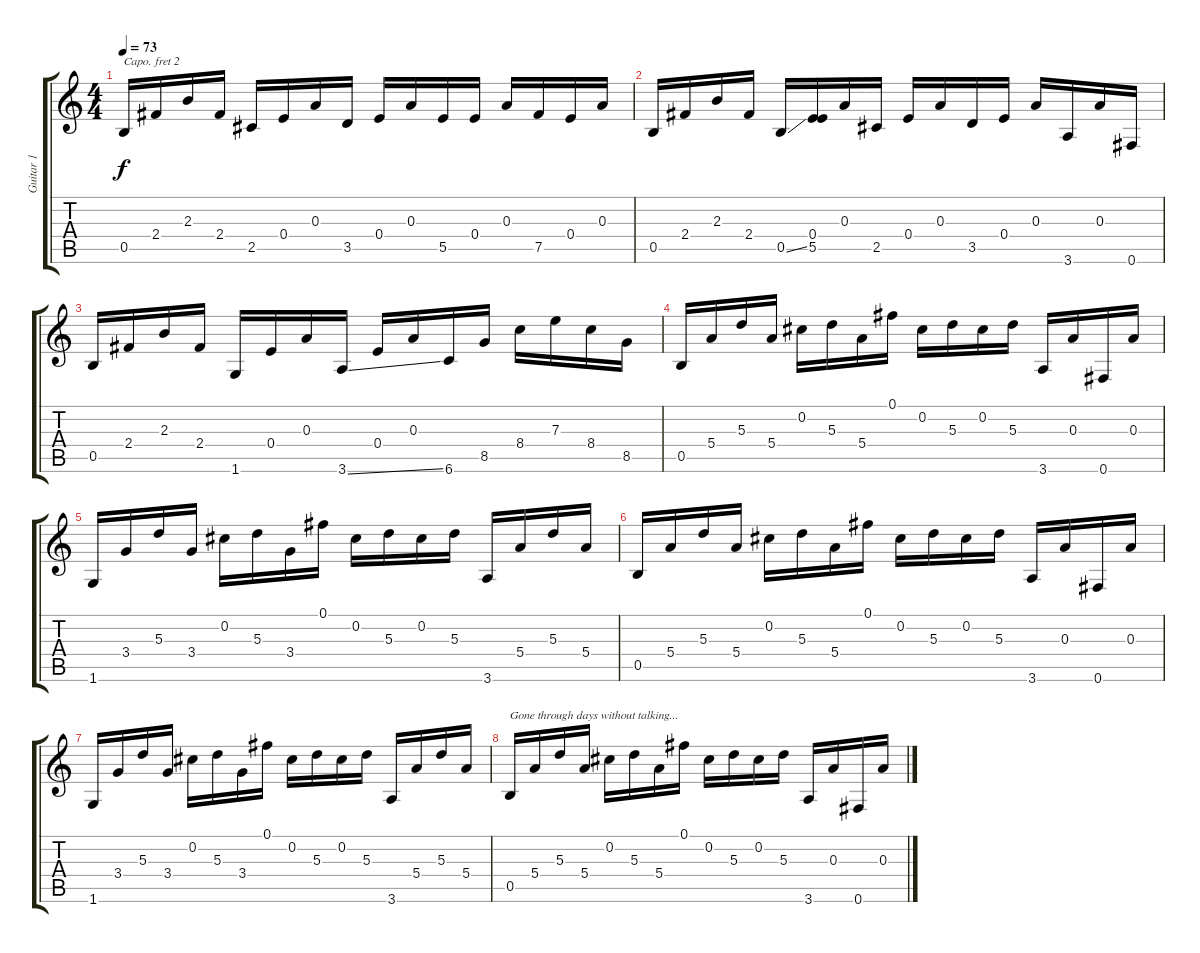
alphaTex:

\track ("Guitar 1" "Guitar 1") {instrument electricguitarjazz}
\staff {score tabs}
\capo 2
\tuning (E4 B3 G3 D3 A2 E2) {hide}
\ts (4 4)
\tempo 73
\clef g2
\ks c
0.5.16{dy f} 2.4.16 2.3.16 2.4.16 2.5.16 0.4.16 0.3.16 3.5.16 0.4.16 0.3.16 5.5.16 0.4.16 0.3.16 7.5.16 0.4.16 0.3.16 |
0.5.16 2.4.16 2.3.16 2.4.16 0.5{ss}.16 (0.4 5.5).16 0.3.16 2.5.16 0.4.16 0.3.16 3.5.16 0.4.16 0.3.16 3.6.16 0.3.16 0.6.16 |
0.5.16 2.4.16 2.3.16 2.4.16 1.6.16 0.4.16 0.3.16 3.6{ss}.16 0.4.16 0.3.16 6.6.16 8.5.16 8.4.16 7.3.16 8.4.16 8.5.16 |
0.5.16 5.4.16 5.3.16 5.4.16 0.2.16 5.3.16 5.4.16 0.1.16 0.2.16 5.3.16 0.2.16 5.3.16 3.6.16 0.3.16 0.6.16 0.3.16 |
1.6.16 3.4.16 5.3.16 3.4.16 0.2.16 5.3.16 3.4.16 0.1.16 0.2.16 5.3.16 0.2.16 5.3.16 3.6.16 5.4.16 5.3.16 5.4.16 |
0.5.16 5.4.16 5.3.16 5.4.16 0.2.16 5.3.16 5.4.16 0.1.16 0.2.16 5.3.16 0.2.16 5.3.16 3.6.16 0.3.16 0.6.16 0.3.16 |
1.6.16 3.4.16 5.3.16 3.4.16 0.2.16 5.3.16 3.4.16 0.1.16 0.2.16 5.3.16 0.2.16 5.3.16 3.6.16 5.4.16 5.3.16 5.4.16 |
0.5.16{txt "Gone through days without talking..."} 5.4.16 5.3.16 5.4.16 0.2.16 5.3.16 5.4.16 0.1.16 0.2.16 5.3.16 0.2.16 5.3.16 3.6.16 0.3.16 0.6.16 0.3.16
